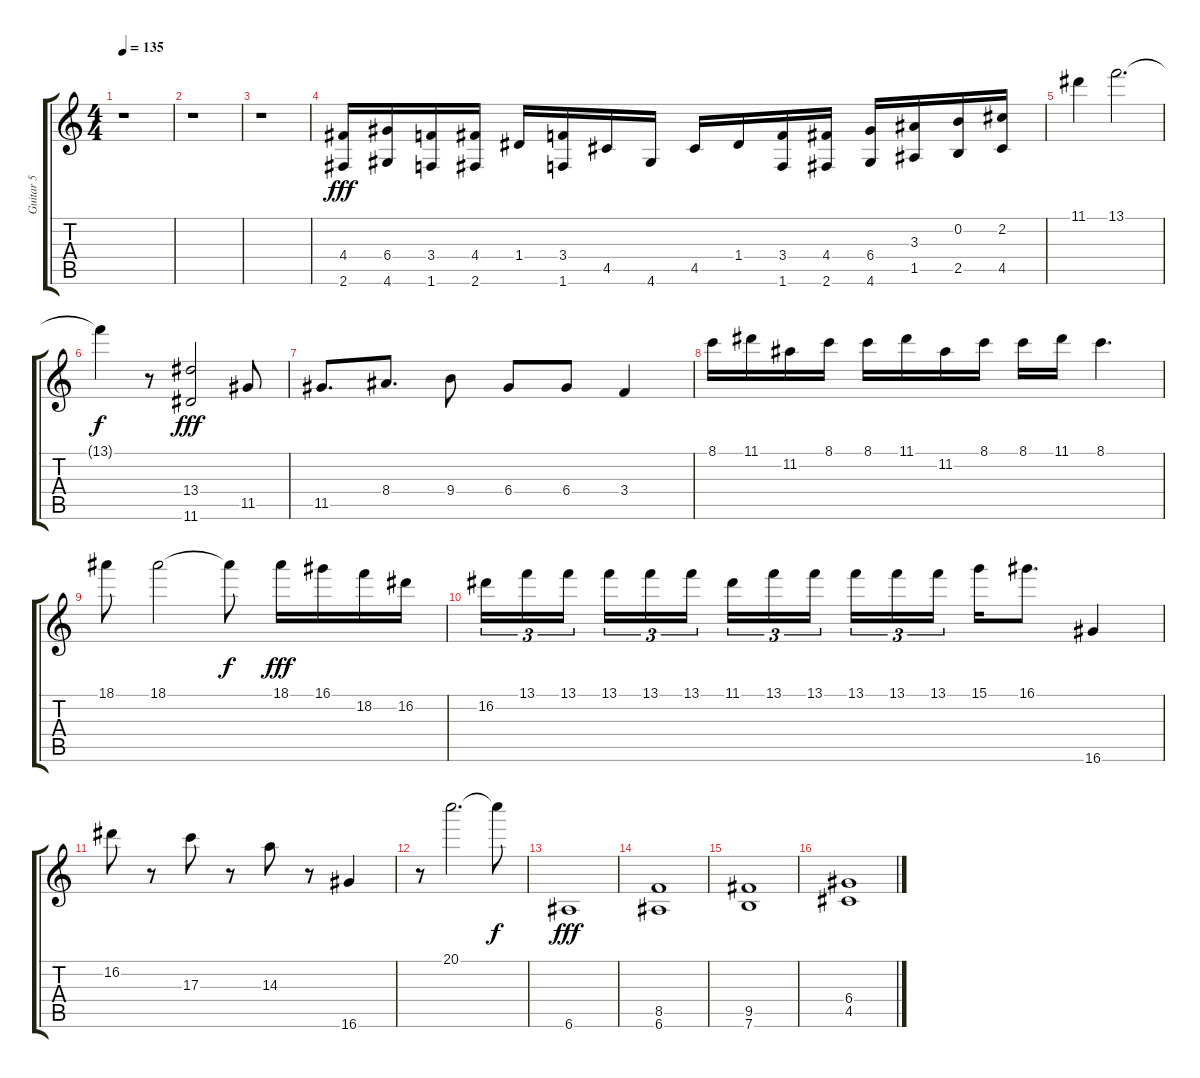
\track ("Guitar 5" "Guitar 5") {instrument distortionguitar}
\staff {score tabs}
\tuning (E4 B3 G3 D3 A2 E2) {hide}
\ts (4 4)
\tempo 135
\clef g2
\ks c
r.1{dy fff} |
r.1 |
r.1 |
(4.4 2.6).16 (6.4 4.6).16 (3.4 1.6).16 (4.4 2.6).16 1.4.16 (3.4 1.6).16 4.5.16 4.6.16 4.5.16 1.4.16 (3.4 1.6).16 (4.4 2.6).16 (6.4 4.6).16 (3.3 1.5).16 (0.2 2.5).16 (2.2 4.5).16 |
11.1.4 13.1.2{d} |
13.1{t}.4{dy f} r.8 (13.4 11.6).2{dy fff} 11.5.8 |
11.5.8{d} 8.4.8{d} 9.4.8 6.4.8 6.4.8 3.4.4 |
8.1.16 11.1.16 11.2.16 8.1.16 8.1.16 11.1.16 11.2.16 8.1.16 8.1.16 11.1.16 8.1.4{d} |
18.1.8 18.1.2 18.1{t}.8{dy f} 18.1.16{dy fff} 16.1.16 18.2.16 16.2.16 |
16.2.16{tu (3 2)} 13.1.16{tu (3 2)} 13.1.16{tu (3 2) beam splitsecondary} 13.1.16{tu (3 2)} 13.1.16{tu (3 2)} 13.1.16{tu (3 2)} 11.1.16{tu (3 2)} 13.1.16{tu (3 2)} 13.1.16{tu (3 2) beam splitsecondary} 13.1.16{tu (3 2)} 13.1.16{tu (3 2)} 13.1.16{tu (3 2)} 15.1.16 16.1.8{d} 16.6.4 |
16.2.8 r.8 17.3.8 r.8 14.3.8 r.8 16.6.4 |
r.8 20.1.2{d} 20.1{t}.8{dy f} |
6.6.1{dy fff} |
(8.5 6.6).1 |
(9.5 7.6).1 |
(6.4 4.5).1
